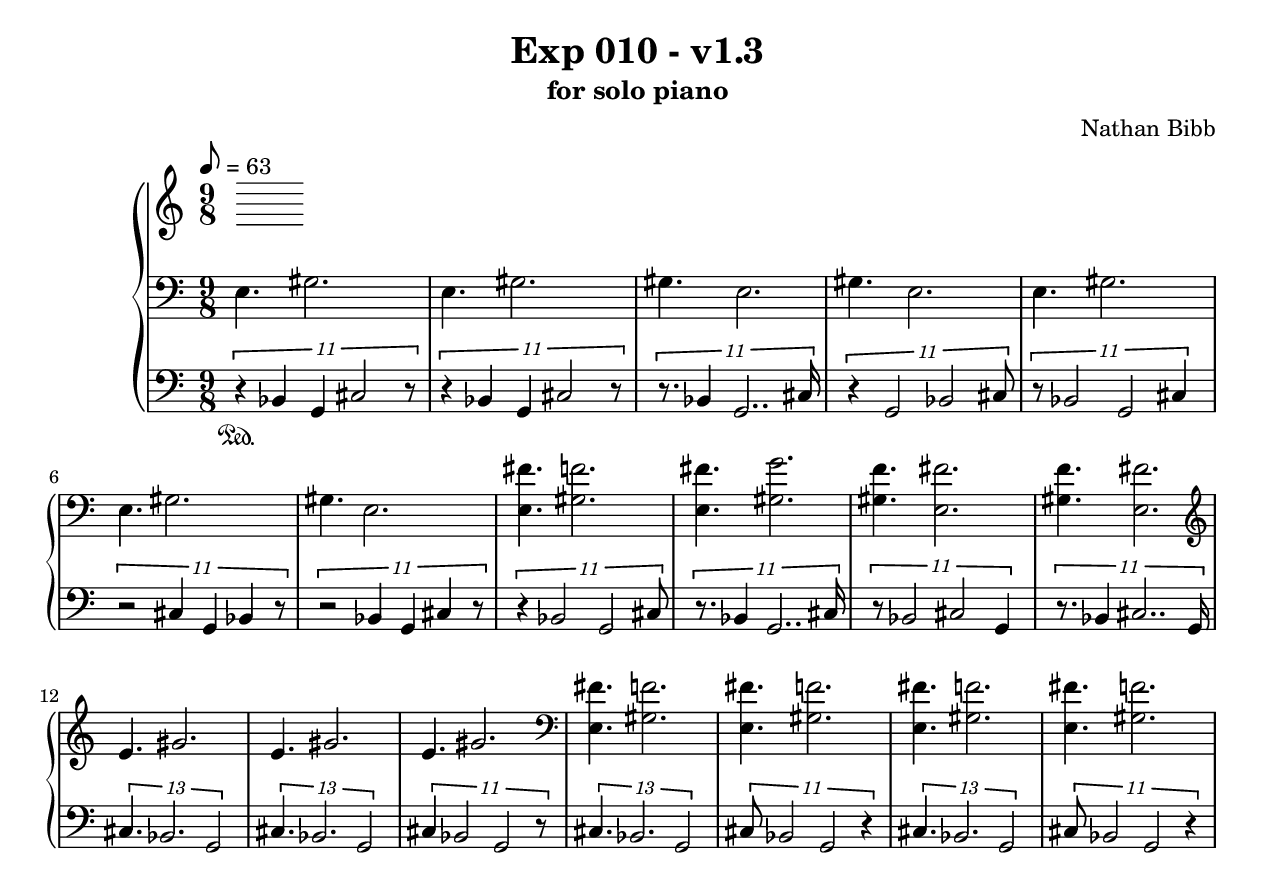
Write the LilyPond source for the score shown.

\version "2.10.33"
\header {
  title = "Exp 010 - v1.3"
  subtitle = "for solo piano"
  composer = "Nathan Bibb"
}
\include "english.ly"

\paper {
  #(set-paper-size "letter")
}
     upper = {
        \clef bass
        \time 9/8
        e4. gs2.
        e4. gs2.
        gs4. e2.
        gs4. e2.
        e4. gs2.
        e4. gs2.
        gs4. e2.
        
        <e fs'>4. <gs f'>2.
        <e fs'>4. <gs g'>2.
        <gs f'>4. <e fs'>2.
        <gs f'>4. <e fs'>2.
        
        \clef treble
        e'4. gs'2.         
        e'4. gs'2. 
        e'4. gs'2. 
        
        \clef bass
        <e fs'>4. <gs f'>2.
        <e fs'>4. <gs f'>2.
        <e fs'>4. <gs f'>2.
        <e fs'>4. <gs f'>2.        
     }
     
     lower = {
        \clef bass
        \time 9/8
        
        \times 9/11 { r4 \sustainDown bf,4 g,4 cs2 r8 }
        \times 9/11 { r4 bf,4 g,4 cs2 r8 }
        \times 9/11 { r8. bf,4 g,2.. cs16 }
        \times 9/11 { r4 g,2 bf,2 cs8 }
        \times 9/11 { r8 bf,2 g,2 cs4 }
        \times 9/11 { r2 cs4 g,4 bf,4 r8 }
        \times 9/11 { r2 bf,4 g,4 cs4 r8 }
        
        
        \times 9/11 { r4 bf,2 g,2 cs8 }
        \times 9/11 { r8. bf,4 g,2.. cs16 }
        \times 9/11 { r8 bf,2 cs2 g,4 }
        \times 9/11 { r8. bf,4 cs2.. g,16 }

        % \time 5/8
        % r2 r8
        
        % \time 9/8
        \times 9/13 { cs4. bf,2. g,2 }
        \times 9/13 { cs4. bf,2. g,2 }
        \times 9/11 { cs4 bf,2 g,2 r8 }
        \times 9/13 { cs4. bf,2. g,2 }
        \times 9/11 { cs8 bf,2 g,2 r4 }
        \times 9/13 { cs4. bf,2. g,2 }
        \times 9/11 { cs8 bf,2 g,2 r4 }

     }

     \score {
        \new PianoStaff <<
	\tempo 8 = 63
           \new Staff = "upper" \upper
           \new Staff = "lower" \lower
        >>
        \layout { }
        \midi {  }
     }
